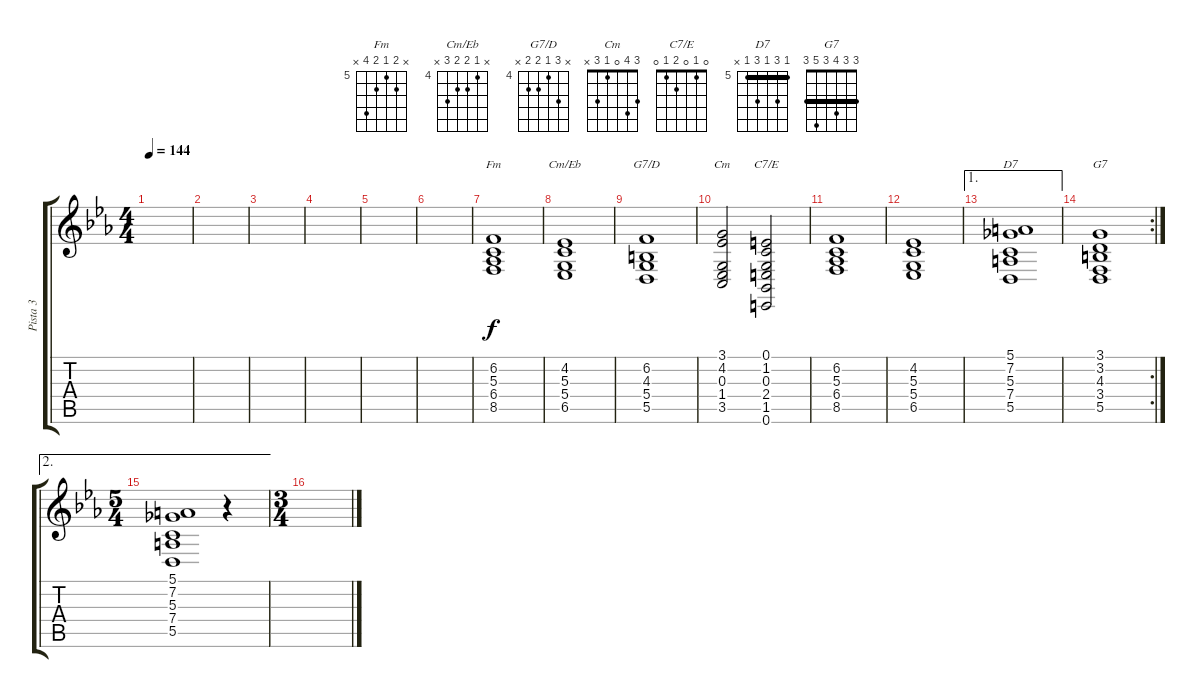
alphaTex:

\track ("Pista 3" "Pista 3") {instrument drawbarorgan}
\staff {score tabs}
\tuning (E4 B3 G3 D3 A2 E2) {hide}
\chord ("Fm" x 6 5 6 8 x) {firstfret 5}
\chord ("Cm/Eb" x 4 5 5 6 x) {firstfret 4}
\chord ("G7/D" x 6 4 5 5 x) {firstfret 4}
\chord ("Cm" 3 4 0 1 3 x)
\chord ("C7/E" 0 1 0 2 1 0)
\chord ("D7" 5 7 5 7 5 x) {firstfret 5 barre 5}
\chord ("G7" 3 3 4 3 5 3) {barre 3}
\ts (4 4)
\tempo 144
\clef g2
\ks eb
|
|
|
|
|
|
(6.2 5.3 6.4 8.5).1{ch "Fm"} |
(4.2 5.3 5.4 6.5).1{ch "Cm/Eb"} |
(6.2 4.3 5.4 5.5).1{ch "G7/D"} |
(3.1 4.2 0.3 1.4 3.5).2{ch "Cm"} (0.1 1.2 0.3 2.4 1.5 0.6).2{ch "C7/E"} |
(6.2 5.3 6.4 8.5).1 |
(4.2 5.3 5.4 6.5).1 |
\ae 1
(5.1 7.2 5.3 7.4 5.5).1{ch "D7"} |
\rc 2
(3.1 3.2 4.3 3.4 5.5).1{ch "G7"} |
\ae 2
\ts (5 4)
(5.1 7.2 5.3 7.4 5.5).1 r.4 |
\ts (3 4)
